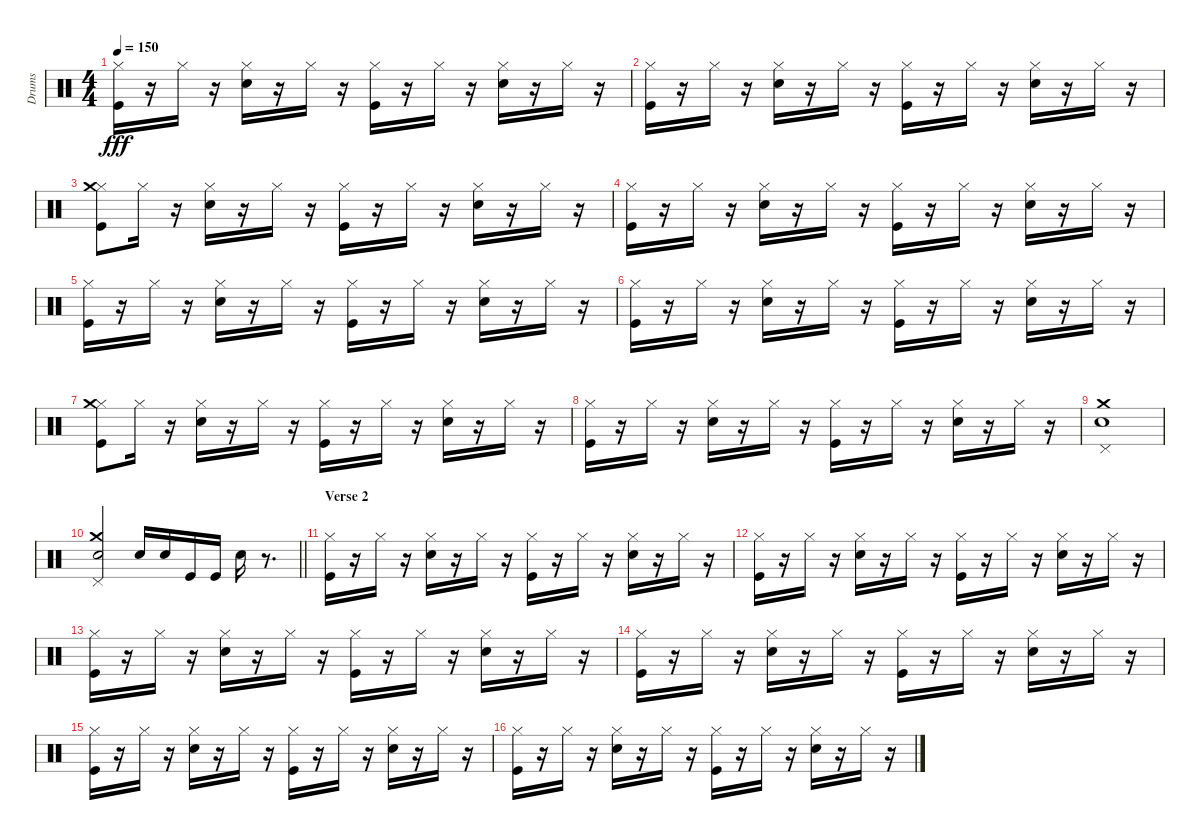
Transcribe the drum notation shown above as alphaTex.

\track ("Drums" "Drums") {instrument percussion}
\staff {score}
\articulation defaults
\ts (4 4)
\tempo 150
\clef neutral
\ks c
("Kick (hit)" "Hi-Hat (closed)").16{dy fff} r.16 "Hi-Hat (closed)".16 r.16 ("Snare (hit) 2" "Hi-Hat (closed)").16 r.16 "Hi-Hat (closed)".16 r.16 ("Kick (hit)" "Hi-Hat (closed)").16 r.16 "Hi-Hat (closed)".16 r.16 ("Snare (hit) 2" "Hi-Hat (closed)").16 r.16 "Hi-Hat (closed)".16 r.16 |
("Hi-Hat (closed)" "Kick (hit)").16 r.16 "Hi-Hat (closed)".16 r.16 ("Hi-Hat (closed)" "Snare (hit) 2").16 r.16 "Hi-Hat (closed)".16 r.16 ("Hi-Hat (closed)" "Kick (hit)").16 r.16 "Hi-Hat (closed)".16 r.16 ("Hi-Hat (closed)" "Snare (hit) 2").16 r.16 "Hi-Hat (closed)".16 r.16 |
("Kick (hit)" "Hi-Hat (closed)" "Crash medium (hit)").8 "Hi-Hat (closed)".16 r.16 ("Snare (hit) 2" "Hi-Hat (closed)").16 r.16 "Hi-Hat (closed)".16 r.16 ("Kick (hit)" "Hi-Hat (closed)").16 r.16 "Hi-Hat (closed)".16 r.16 ("Snare (hit) 2" "Hi-Hat (closed)").16 r.16 "Hi-Hat (closed)".16 r.16 |
("Hi-Hat (closed)" "Kick (hit)").16 r.16 "Hi-Hat (closed)".16 r.16 ("Hi-Hat (closed)" "Snare (hit) 2").16 r.16 "Hi-Hat (closed)".16 r.16 ("Hi-Hat (closed)" "Kick (hit)").16 r.16 "Hi-Hat (closed)".16 r.16 ("Hi-Hat (closed)" "Snare (hit) 2").16 r.16 "Hi-Hat (closed)".16 r.16 |
("Kick (hit)" "Hi-Hat (closed)").16 r.16 "Hi-Hat (closed)".16 r.16 ("Snare (hit) 2" "Hi-Hat (closed)").16 r.16 "Hi-Hat (closed)".16 r.16 ("Kick (hit)" "Hi-Hat (closed)").16 r.16 "Hi-Hat (closed)".16 r.16 ("Snare (hit) 2" "Hi-Hat (closed)").16 r.16 "Hi-Hat (closed)".16 r.16 |
("Hi-Hat (closed)" "Kick (hit)").16 r.16 "Hi-Hat (closed)".16 r.16 ("Hi-Hat (closed)" "Snare (hit) 2").16 r.16 "Hi-Hat (closed)".16 r.16 ("Hi-Hat (closed)" "Kick (hit)").16 r.16 "Hi-Hat (closed)".16 r.16 ("Hi-Hat (closed)" "Snare (hit) 2").16 r.16 "Hi-Hat (closed)".16 r.16 |
("Kick (hit)" "Hi-Hat (closed)" "Crash medium (hit)").8 "Hi-Hat (closed)".16 r.16 ("Snare (hit) 2" "Hi-Hat (closed)").16 r.16 "Hi-Hat (closed)".16 r.16 ("Kick (hit)" "Hi-Hat (closed)").16 r.16 "Hi-Hat (closed)".16 r.16 ("Snare (hit) 2" "Hi-Hat (closed)").16 r.16 "Hi-Hat (closed)".16 r.16 |
("Hi-Hat (closed)" "Kick (hit)").16 r.16 "Hi-Hat (closed)".16 r.16 ("Hi-Hat (closed)" "Snare (hit) 2").16 r.16 "Hi-Hat (closed)".16 r.16 ("Hi-Hat (closed)" "Kick (hit)").16 r.16 "Hi-Hat (closed)".16 r.16 ("Hi-Hat (closed)" "Snare (hit) 2").16 r.16 "Hi-Hat (closed)".16 r.16 |
("Snare (hit) 2" "Pedal Hi-Hat (hit)" "Crash medium (hit)").1 |
\barLineRight lightlight
("Pedal Hi-Hat (hit)" "Snare (hit) 2" "Crash medium (hit)").2 "Snare (hit) 2".16 "Snare (hit) 2".16 "Kick (hit)".16 "Kick (hit)".16 "Snare (hit) 2".16 r.8{d} |
\section ("" "Verse 2")
("Kick (hit)" "Hi-Hat (closed)").16 r.16 "Hi-Hat (closed)".16 r.16 ("Snare (hit) 2" "Hi-Hat (closed)").16 r.16 "Hi-Hat (closed)".16 r.16 ("Kick (hit)" "Hi-Hat (closed)").16 r.16 "Hi-Hat (closed)".16 r.16 ("Snare (hit) 2" "Hi-Hat (closed)").16 r.16 "Hi-Hat (closed)".16 r.16 |
("Hi-Hat (closed)" "Kick (hit)").16 r.16 "Hi-Hat (closed)".16 r.16 ("Hi-Hat (closed)" "Snare (hit) 2").16 r.16 "Hi-Hat (closed)".16 r.16 ("Hi-Hat (closed)" "Kick (hit)").16 r.16 "Hi-Hat (closed)".16 r.16 ("Hi-Hat (closed)" "Snare (hit) 2").16 r.16 "Hi-Hat (closed)".16 r.16 |
("Kick (hit)" "Hi-Hat (closed)").16 r.16 "Hi-Hat (closed)".16 r.16 ("Snare (hit) 2" "Hi-Hat (closed)").16 r.16 "Hi-Hat (closed)".16 r.16 ("Kick (hit)" "Hi-Hat (closed)").16 r.16 "Hi-Hat (closed)".16 r.16 ("Snare (hit) 2" "Hi-Hat (closed)").16 r.16 "Hi-Hat (closed)".16 r.16 |
("Hi-Hat (closed)" "Kick (hit)").16 r.16 "Hi-Hat (closed)".16 r.16 ("Hi-Hat (closed)" "Snare (hit) 2").16 r.16 "Hi-Hat (closed)".16 r.16 ("Hi-Hat (closed)" "Kick (hit)").16 r.16 "Hi-Hat (closed)".16 r.16 ("Hi-Hat (closed)" "Snare (hit) 2").16 r.16 "Hi-Hat (closed)".16 r.16 |
("Kick (hit)" "Hi-Hat (closed)").16 r.16 "Hi-Hat (closed)".16 r.16 ("Snare (hit) 2" "Hi-Hat (closed)").16 r.16 "Hi-Hat (closed)".16 r.16 ("Kick (hit)" "Hi-Hat (closed)").16 r.16 "Hi-Hat (closed)".16 r.16 ("Snare (hit) 2" "Hi-Hat (closed)").16 r.16 "Hi-Hat (closed)".16 r.16 |
("Hi-Hat (closed)" "Kick (hit)").16 r.16 "Hi-Hat (closed)".16 r.16 ("Hi-Hat (closed)" "Snare (hit) 2").16 r.16 "Hi-Hat (closed)".16 r.16 ("Hi-Hat (closed)" "Kick (hit)").16 r.16 "Hi-Hat (closed)".16 r.16 ("Hi-Hat (closed)" "Snare (hit) 2").16 r.16 "Hi-Hat (closed)".16 r.16
